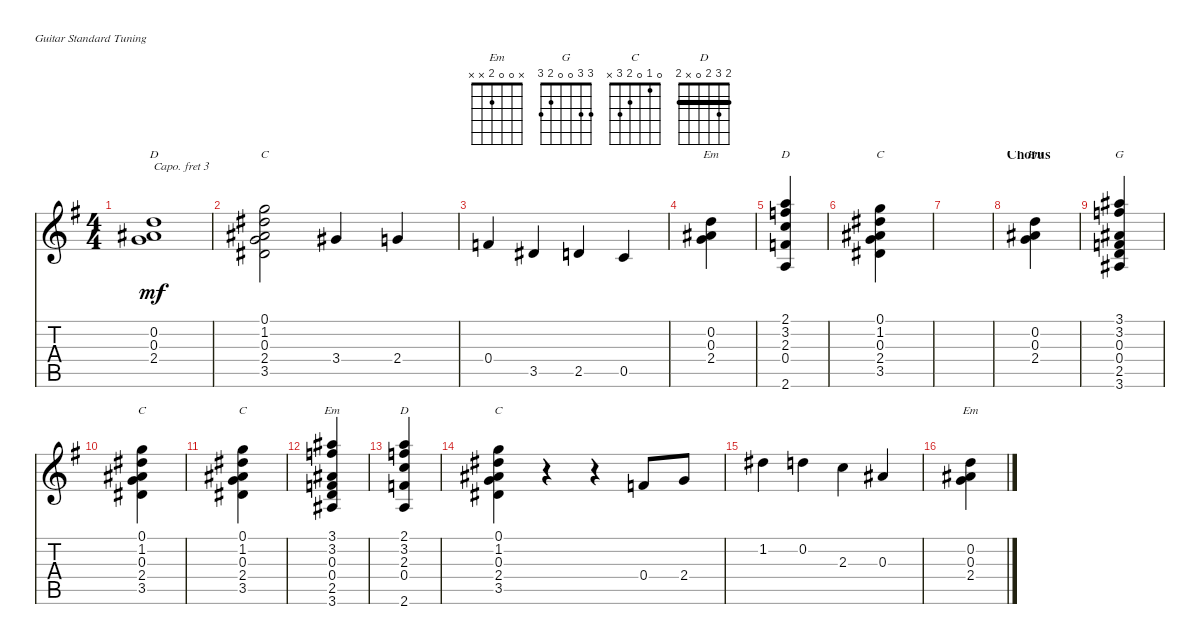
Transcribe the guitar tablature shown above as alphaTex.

\defaultSystemsLayout 4
\bracketExtendMode nobrackets
\singleTrackTrackNamePolicy hidden
\multiTrackTrackNamePolicy hidden
\firstSystemTrackNameOrientation horizontal
\otherSystemsTrackNameOrientation horizontal
\track ("Guitar" "Gtr") {instrument electricguitarjazz}
\staff {score tabs}
\capo 3
\tuning (E4 B3 G3 D3 A2 E2)
\chord ("Em" x 0 0 2 x x)
\chord ("G" 3 3 0 0 2 3)
\chord ("C" 0 1 0 2 3 x)
\chord ("D" 2 3 2 0 x 2) {barre 2}
\ts (4 4)
\tempo (120 hide)
\clef g2
\ks g
(2.4 0.3 0.2).1{ch "D" dy mf} |
(3.5 2.4 0.3 1.2 0.1).2{ch "C"} 3.4.4 2.4.4 |
0.4.4 3.5.4 2.5.4 0.5.4 |
(2.4 0.3 0.2).4{ch "Em"} |
(2.6 0.4 2.3 3.2 2.1).4{ch "D"} |
(3.5 2.4 0.3 1.2 0.1).4{ch "C"} |
|
\section ("" "Chorus")
(2.4 0.3 0.2).4{ch "Em"} |
(3.6 2.5 0.4 0.3 3.2 3.1).4{ch "G"} |
(3.5 2.4 0.3 1.2 0.1).4{ch "C"} |
(3.5 2.4 0.3 1.2 0.1).4{ch "C"} |
(3.6 2.5 0.4 0.3 3.2 3.1).4{ch "Em"} |
(2.6 0.4 2.3 3.2 2.1).4{ch "D"} |
(3.5 2.4 0.3 1.2 0.1).4{ch "C"} r.4 r.4 0.4.8 2.4.8 |
1.2.4 0.2.4 2.3.4 0.3.4 |
(2.4 0.3 0.2).4{ch "Em"}
